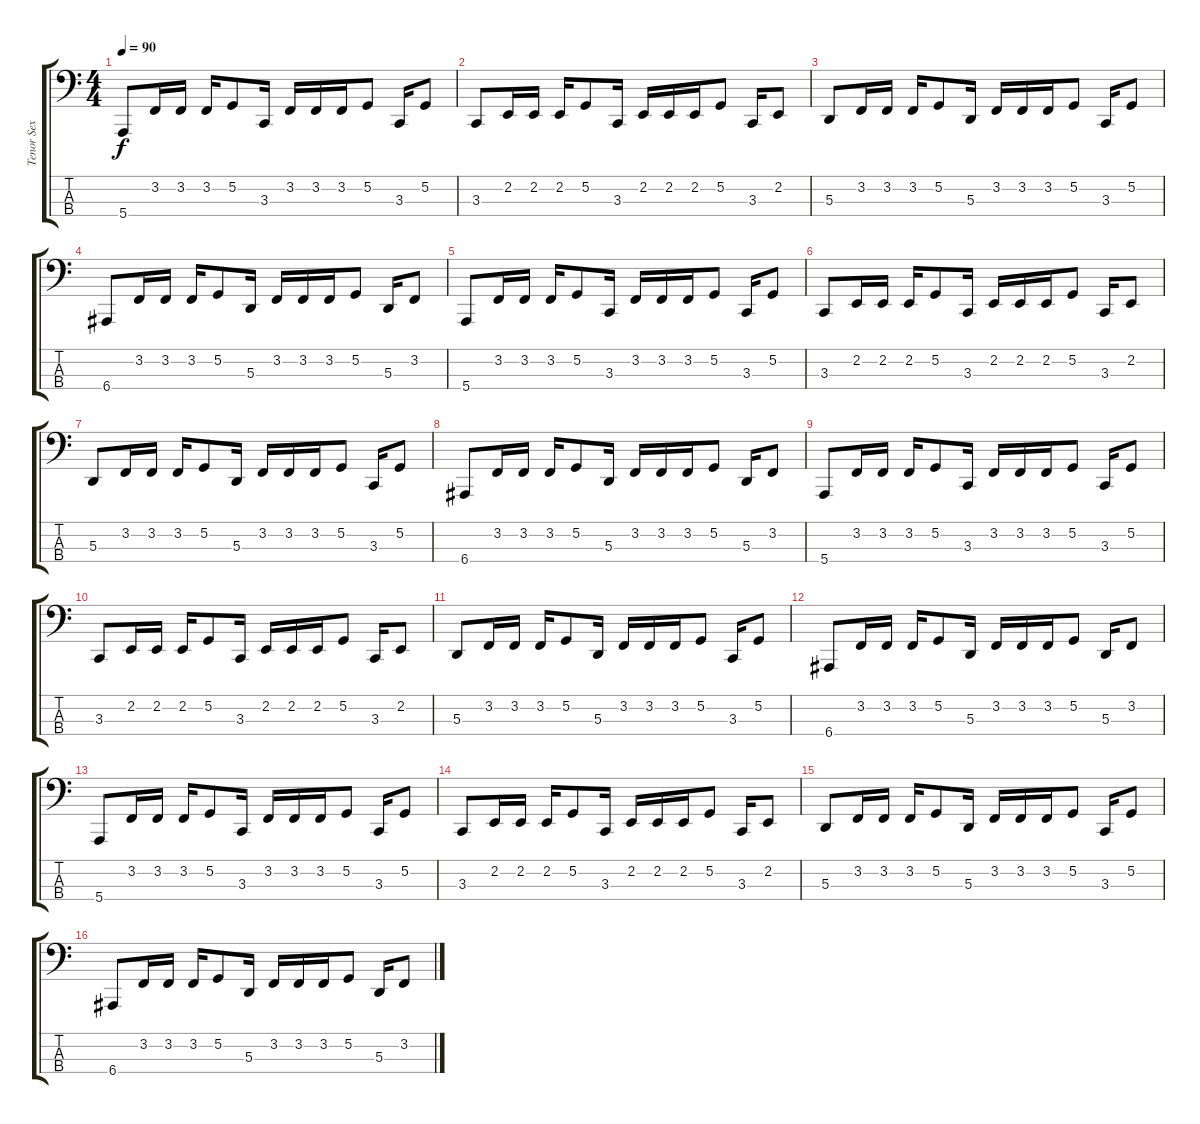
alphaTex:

\track ("Tenor Sex" "Tenor Sex") {instrument tenorsax}
\staff {score tabs}
\tuning (G2 D2 A1 E1) {hide}
\ts (4 4)
\tempo 90
\clef f4
\ks c
5.4.8{dy f} 3.2.16 3.2.16 3.2.16 5.2.8 3.3.16 3.2.16 3.2.16 3.2.16 5.2.8 3.3.16 5.2.8 |
3.3.8 2.2.16 2.2.16 2.2.16 5.2.8 3.3.16 2.2.16 2.2.16 2.2.16 5.2.8 3.3.16 2.2.8 |
5.3.8 3.2.16 3.2.16 3.2.16 5.2.8 5.3.16 3.2.16 3.2.16 3.2.16 5.2.8 3.3.16 5.2.8 |
6.4.8 3.2.16 3.2.16 3.2.16 5.2.8 5.3.16 3.2.16 3.2.16 3.2.16 5.2.8 5.3.16 3.2.8 |
5.4.8 3.2.16 3.2.16 3.2.16 5.2.8 3.3.16 3.2.16 3.2.16 3.2.16 5.2.8 3.3.16 5.2.8 |
3.3.8 2.2.16 2.2.16 2.2.16 5.2.8 3.3.16 2.2.16 2.2.16 2.2.16 5.2.8 3.3.16 2.2.8 |
5.3.8 3.2.16 3.2.16 3.2.16 5.2.8 5.3.16 3.2.16 3.2.16 3.2.16 5.2.8 3.3.16 5.2.8 |
6.4.8 3.2.16 3.2.16 3.2.16 5.2.8 5.3.16 3.2.16 3.2.16 3.2.16 5.2.8 5.3.16 3.2.8 |
5.4.8 3.2.16 3.2.16 3.2.16 5.2.8 3.3.16 3.2.16 3.2.16 3.2.16 5.2.8 3.3.16 5.2.8 |
3.3.8 2.2.16 2.2.16 2.2.16 5.2.8 3.3.16 2.2.16 2.2.16 2.2.16 5.2.8 3.3.16 2.2.8 |
5.3.8 3.2.16 3.2.16 3.2.16 5.2.8 5.3.16 3.2.16 3.2.16 3.2.16 5.2.8 3.3.16 5.2.8 |
6.4.8 3.2.16 3.2.16 3.2.16 5.2.8 5.3.16 3.2.16 3.2.16 3.2.16 5.2.8 5.3.16 3.2.8 |
5.4.8 3.2.16 3.2.16 3.2.16 5.2.8 3.3.16 3.2.16 3.2.16 3.2.16 5.2.8 3.3.16 5.2.8 |
3.3.8 2.2.16 2.2.16 2.2.16 5.2.8 3.3.16 2.2.16 2.2.16 2.2.16 5.2.8 3.3.16 2.2.8 |
5.3.8 3.2.16 3.2.16 3.2.16 5.2.8 5.3.16 3.2.16 3.2.16 3.2.16 5.2.8 3.3.16 5.2.8 |
6.4.8 3.2.16 3.2.16 3.2.16 5.2.8 5.3.16 3.2.16 3.2.16 3.2.16 5.2.8 5.3.16 3.2.8
